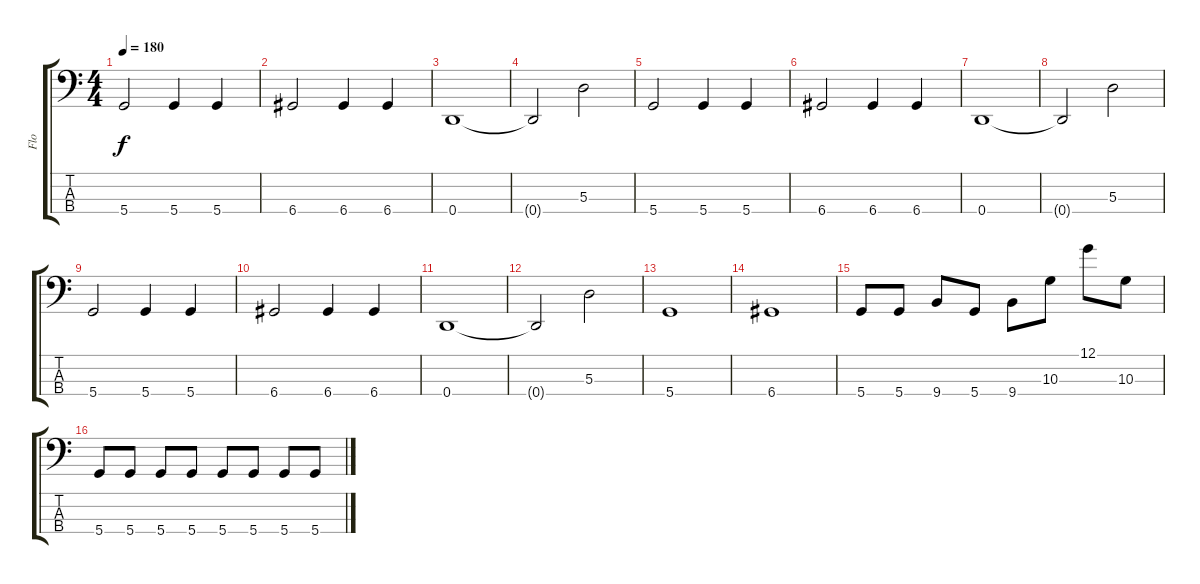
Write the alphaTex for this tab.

\track ("Flo" "Flo") {instrument slapbass2}
\staff {score tabs}
\tuning (G2 D2 A1 D1) {hide}
\ts (4 4)
\tempo 180
\clef f4
\ks c
5.4.2{dy f} 5.4.4 5.4.4 |
6.4.2 6.4.4 6.4.4 |
0.4.1{volume 16} |
0.4{t}.2 5.3.2 |
5.4.2 5.4.4 5.4.4 |
6.4.2 6.4.4 6.4.4 |
0.4.1{volume 16} |
0.4{t}.2 5.3.2 |
5.4.2 5.4.4 5.4.4 |
6.4.2 6.4.4 6.4.4 |
0.4.1{volume 16} |
0.4{t}.2 5.3.2 |
5.4.1 |
6.4.1 |
5.4.8{volume 13} 5.4.8 9.4.8 5.4.8 9.4.8 10.3.8 12.1.8 10.3.8 |
5.4.8 5.4.8 5.4.8 5.4.8 5.4.8 5.4.8 5.4.8 5.4.8
